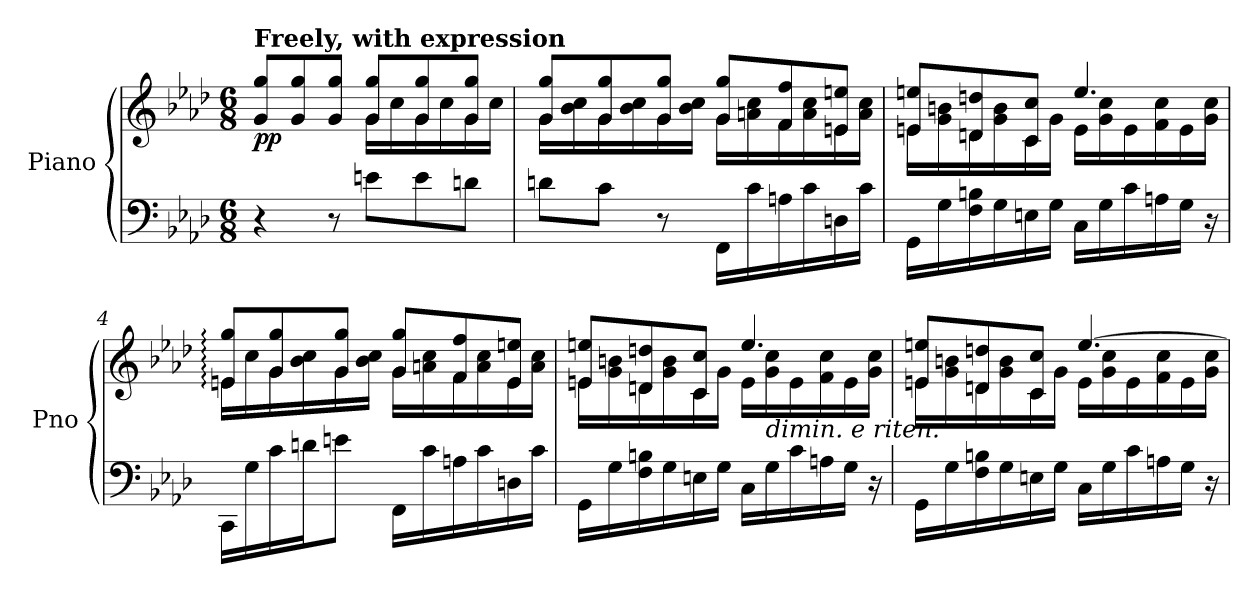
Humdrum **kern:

**kern	**kern	**dynam
*part1	*part1	*part1
*staff2	*staff1	*staff1/2
*I"Piano	*	*
*I'Pno	*	*
*clefF4	*clefG2	*
*k[b-e-a-d-]	*k[b-e-a-d-]	*
*M6/8	*M6/8	*
=1	=1	=1
*	*^	*
!	!LO:TX:a:B:t=Freely, with expression	!	!
!	!	!	!LO:DY:b
4r	8g/ 8gg/L	4.rcyy	pp
.	8g/ 8gg/	.	.
8r	8g/ 8gg/J	.	.
8en\L	8g/ 8gg/L	16g\LL	.
.	.	16cc\	.
8e\	8g/ 8gg/	16g\	.
.	.	16cc\	.
8dn\J	8g/ 8gg/J	16g\	.
.	.	16cc\JJ	.
=2	=2	=2	=2
8dn\L	8g/ 8gg/L	16g\LL	.
.	.	16b-\ 16cc\	.
8c\J	8g/ 8gg/	16g\	.
.	.	16b-\ 16cc\	.
8r	8g/ 8gg/J	16g\	.
.	.	16b-\ 16cc\JJ	.
16FF\LL	8g/ 8gg/L	16g\LL	.
16c\	.	16an\ 16cc\	.
16An\	8f/ 8ff/	16f\	.
16c\	.	16a\ 16cc\	.
16Dn\	8en/ 8een/J	16e\	.
16c\JJ	.	16a\ 16cc\JJ	.
=3	=3	=3	=3
16GG\LL	8en/ 8een/L	16e\LL	.
16G\	.	16g\ 16bn\	.
16F\ 16Bn\	8dn/ 8ddn/	16d\	.
16G\	.	16g\ 16b\	.
16En\	8c/ 8cc/J	16c\	.
16G\JJ	.	16g\JJ	.
16C\LL	4.ee/	16e\LL	.
16G\	.	16g\ 16cc\	.
16c\	.	16e\	.
16An\	.	16f\ 16cc\	.
16G\JJ	.	16e\	.
16r	.	16g\ 16cc\JJ	.
!!LO:LB:g=z	!!
=4	=4	=4	=4
16CC\LL	8en/: 8gg/:L	16e\LL	.
16G\	.	16cc\	.
16c\	8g/ 8gg/	16g\	.
16dn\J	.	16b-\ 16cc\	.
8en\J	8g/ 8gg/J	16g\	.
.	.	16b-\ 16cc\JJ	.
16FF\LL	8g/ 8gg/L	16g\LL	.
16c\	.	16an\ 16cc\	.
16An\	8f/ 8ff/	16f\	.
16c\	.	16a\ 16cc\	.
16Dn\	8e/ 8een/J	16e\	.
16c\JJ	.	16a\ 16cc\JJ	.
=5	=5	=5	=5
16GG\LL	8en/ 8een/L	16e\LL	.
16G\	.	16g\ 16bn\	.
16F\ 16Bn\	8dn/ 8ddn/	16d\	.
16G\	.	16g\ 16b\	.
16En\	8c/ 8cc/J	16c\	.
16G\JJ	.	16g\JJ	.
16C\LL	4.ee/	16e\LL	.
!LO:TX:a:i:t=dimin. e riten.	!	!	!
16G\	.	16g\ 16cc\	.
16c\	.	16e\	.
16An\	.	16f\ 16cc\	.
16G\JJ	.	16e\	.
16r	.	16g\ 16cc\JJ	.
=6	=6	=6	=6
16GG\LL	8en/ 8een/L	16e\LL	.
16G\	.	16g\ 16bn\	.
16F\ 16Bn\	8dn/ 8ddn/	16d\	.
16G\	.	16g\ 16b\	.
16En\	8c/ 8cc/J	16c\	.
16G\JJ	.	16g\JJ	.
16C\LL	[4.ee/	16e\LL	.
16G\	.	16g\ 16cc\	.
16c\	.	16e\	.
16An\	.	16f\ 16cc\	.
16G\JJ	.	16e\	.
16r	.	16g\ 16cc\JJ	.
*	*v	*v	*
=	=	=
*-	*-	*-
